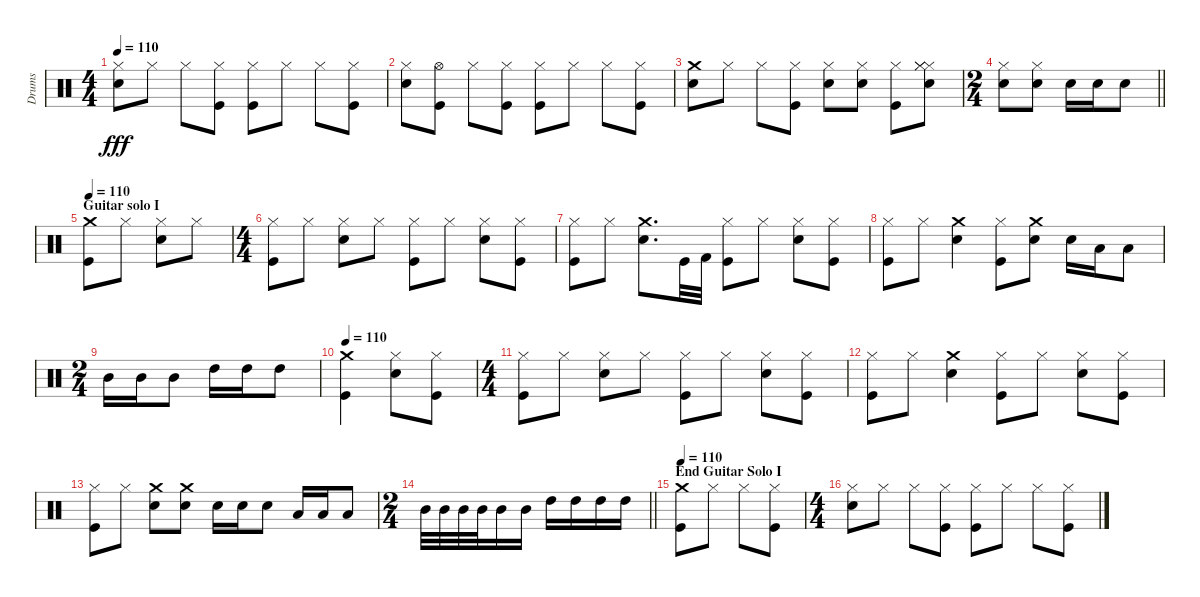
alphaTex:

\track ("Drums" "Drums") {instrument percussion}
\staff {score}
\articulation defaults
\ts (4 4)
\tempo 110
\clef neutral
\ks c
("Snare (hit) 2" "Hi-Hat (closed)").8{dy fff} "Hi-Hat (closed)".8 "Hi-Hat (closed)".8 ("Kick (hit)" "Hi-Hat (closed)").8 ("Hi-Hat (closed)" "Kick (hit)").8 "Hi-Hat (closed)".8 "Hi-Hat (closed)".8 ("Kick (hit)" "Hi-Hat (closed)").8 |
("Snare (hit) 2" "Hi-Hat (closed)").8 ("Kick (hit)" "Hi-Hat (open)").8 "Hi-Hat (closed)".8 ("Kick (hit)" "Hi-Hat (closed)").8 ("Hi-Hat (closed)" "Kick (hit)").8 "Hi-Hat (closed)".8 "Hi-Hat (closed)".8 ("Kick (hit)" "Hi-Hat (closed)").8 |
("Snare (hit) 2" "Crash medium (hit)").8 "Hi-Hat (closed)".8 "Hi-Hat (closed)".8 ("Kick (hit)" "Hi-Hat (closed)").8 ("Snare (hit) 2" "Hi-Hat (closed)").8 ("Snare (hit) 2" "Hi-Hat (closed)").8 ("Hi-Hat (closed)" "Kick (hit)").8 ("Hi-Hat (closed)" "Snare (hit) 2" "Hi-Hat (closed)" "Hi-Hat (closed)").8 |
\ts (2 4)
\barLineRight lightlight
("Snare (hit) 2" "Hi-Hat (closed)").8 ("Snare (hit) 2" "Hi-Hat (closed)").8 "Snare (hit) 2".16 "Snare (hit) 2".16 "Snare (hit) 2".8 |
\section ("" "Guitar solo I")
\tempo 110
("Kick (hit)" "Crash medium (hit)").8 "Hi-Hat (closed)".8 ("Snare (hit) 2" "Hi-Hat (closed)").8 "Hi-Hat (closed)".8 |
\ts (4 4)
("Kick (hit)" "Hi-Hat (closed)").8 "Hi-Hat (closed)".8 ("Snare (hit) 2" "Hi-Hat (closed)").8 "Hi-Hat (closed)".8 ("Hi-Hat (closed)" "Kick (hit)").8 "Hi-Hat (closed)".8 ("Snare (hit) 2" "Hi-Hat (closed)").8 ("Kick (hit)" "Hi-Hat (closed)").8 |
("Hi-Hat (closed)" "Kick (hit)").8 "Hi-Hat (closed)".8 ("Snare (hit) 2" "Crash medium (hit)").8{d} "Kick (hit)".32 "Kick (hit) 2".32 ("Hi-Hat (closed)" "Kick (hit)").8 "Hi-Hat (closed)".8 ("Snare (hit) 2" "Hi-Hat (closed)").8 ("Kick (hit)" "Hi-Hat (closed)").8 |
("Kick (hit)" "Hi-Hat (closed)").8 "Hi-Hat (closed)".8 ("Snare (hit) 2" "Crash medium (hit)").4 ("Kick (hit)" "Hi-Hat (closed)").8 ("Crash medium (hit)" "Snare (hit) 2").8 "Snare (hit) 2".16 "Low Tom (hit)".16 "Low Tom (hit)".8 |
\ts (2 4)
"Mid Tom (hit)".16 "Mid Tom (hit)".16 "Mid Tom (hit)".8 "High Tom (hit)".16 "High Tom (hit)".16 "High Tom (hit)".8 |
\tempo 110
("Kick (hit)" "Crash medium (hit)").4 ("Snare (hit) 2" "Hi-Hat (closed)").8 ("Hi-Hat (closed)" "Kick (hit)").8 |
\ts (4 4)
("Kick (hit)" "Hi-Hat (closed)").8 "Hi-Hat (closed)".8 ("Snare (hit) 2" "Hi-Hat (closed)").8 "Hi-Hat (closed)".8 ("Kick (hit)" "Hi-Hat (closed)").8 "Hi-Hat (closed)".8 ("Hi-Hat (closed)" "Snare (hit) 2").8 ("Kick (hit)" "Hi-Hat (closed)").8 |
("Hi-Hat (closed)" "Kick (hit)").8 "Hi-Hat (closed)".8 ("Crash medium (hit)" "Snare (hit) 2").4 ("Hi-Hat (closed)" "Kick (hit)").8 "Hi-Hat (closed)".8 ("Hi-Hat (closed)" "Snare (hit) 2").8 ("Hi-Hat (closed)" "Kick (hit)").8 |
("Kick (hit)" "Hi-Hat (closed)").8 "Hi-Hat (closed)".8 ("Snare (hit) 2" "Crash medium (hit)").8 ("Snare (hit) 2" "Crash medium (hit)").8 "Snare (hit) 2".16 "Snare (hit) 2".16 "Snare (hit) 2".8 "Low Tom (hit)".16 "Low Tom (hit)".16 "Low Tom (hit)".8 |
\ts (2 4)
\barLineRight lightlight "Mid Tom (hit)".32 "Mid Tom (hit)".32 "Mid Tom (hit)".32 "Mid Tom (hit)".32 "Mid Tom (hit)".16 "Mid Tom (hit)".16 "High Tom (hit)".16 "High Tom (hit)".16 "High Tom (hit)".16 "High Tom (hit)".16
|
\section ("" "End Guitar Solo I")
\tempo 110
("Crash medium (hit)" "Kick (hit)").8 "Hi-Hat (closed)".8 "Hi-Hat (closed)".8 ("Kick (hit)" "Hi-Hat (closed)").8 |
\ts (4 4)
("Snare (hit) 2" "Hi-Hat (closed)").8 "Hi-Hat (closed)".8 "Hi-Hat (closed)".8 ("Kick (hit)" "Hi-Hat (closed)").8 ("Kick (hit)" "Hi-Hat (closed)").8 "Hi-Hat (closed)".8 "Hi-Hat (closed)".8 ("Kick (hit)" "Hi-Hat (closed)").8
